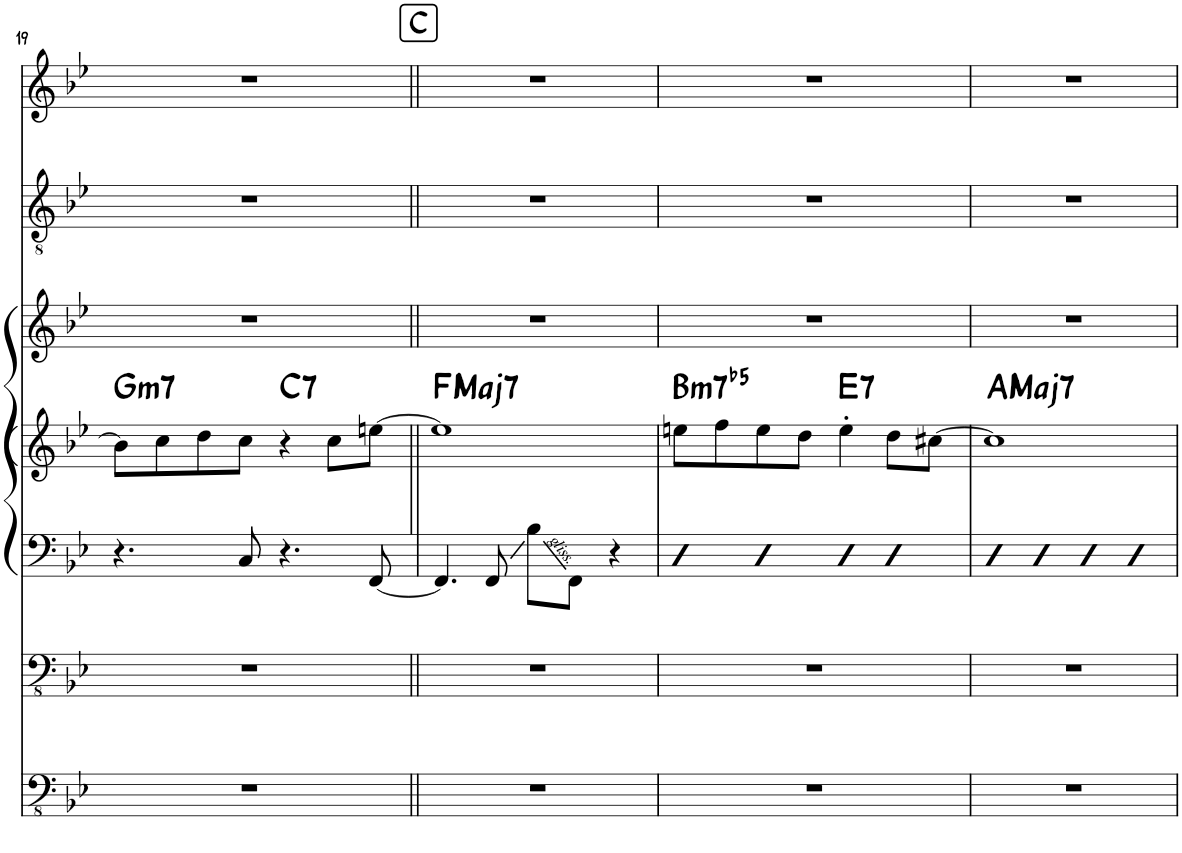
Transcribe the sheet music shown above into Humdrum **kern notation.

**kern	**kern	**harte
*part1	*part1	*part1
*staff2	*staff1	*
*I"Piano	*	*
*I'Pno	*	*
!!LO:PB:g=z
*clefF4	*clefG2	*
*k[b-e-]	*k[b-e-]	*
*M4/4	*M4/4	*
=19	=19	=19
!	!	!LO:H:kt=m7
4.r	8b-\L]	G:min7
.	8cc\	.
.	8dd\	.
8C/	8cc\J	.
!	!	!LO:H:kt=7
4.r	4r	C:7
.	8cc\L	.
[8FF/	[8een\J	.
=20||	=20||	=20||
!	!	!LO:H:kt=Maj7
4.FF/]	1ee]	F:maj7
8FF/	.	.
8B-\L	.	.
8FF\J	.	.
4r	.	.
=21	=21	=21
!	!	!LO:H:kt=m7b5
4D	8een\L	B:hdim7
.	8ff\	.
4D	8ee\	.
.	8dd\J	.
!	!	!LO:H:kt=7
4D	4ee'\	E:7
4D	8dd\L	.
.	[8cc#X\J	.
=22	=22	=22
!	!	!LO:H:kt=Maj7
4D	1cc#]	A:maj7
4D	.	.
4D	.	.
4D	.	.
=	=	=
*-	*-	*-
